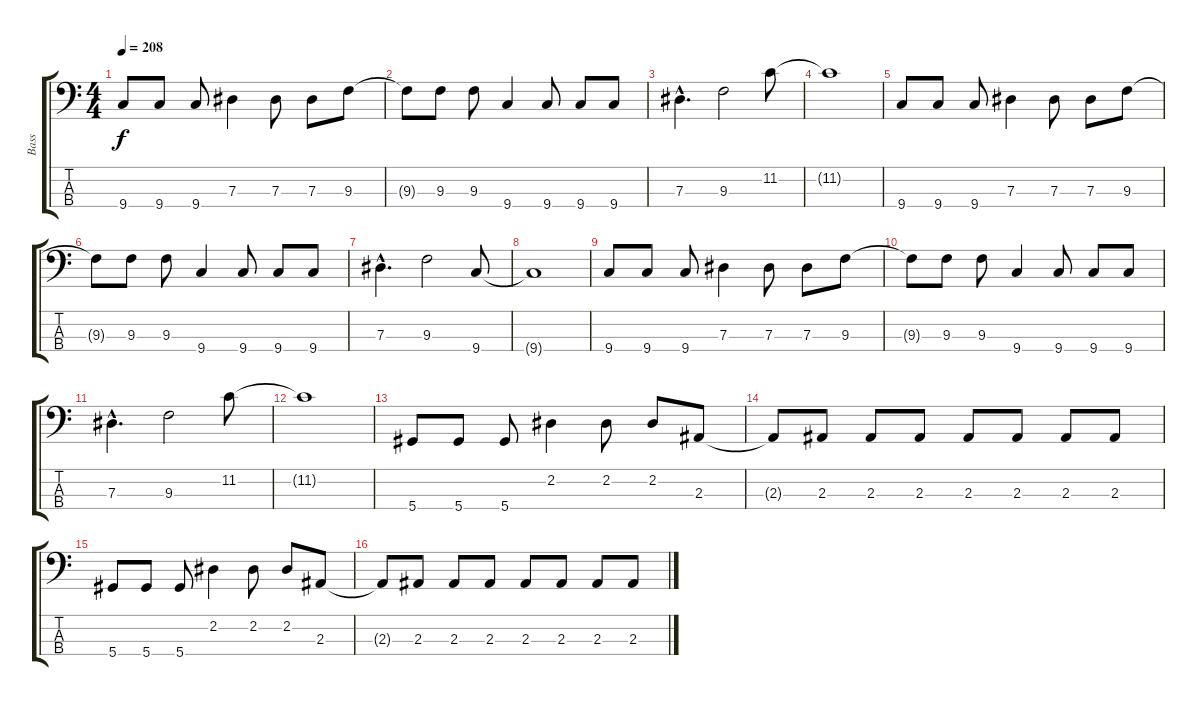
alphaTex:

\track ("Bass" "Bass") {instrument electricbasspick}
\staff {score tabs}
\tuning (Gb2 Db2 Ab1 Eb1) {hide}
\ts (4 4)
\tempo 208
\clef f4
\ks c
9.4.8{dy f} 9.4.8 9.4.8 7.3.4 7.3.8 7.3.8 9.3.8 |
9.3{t}.8 9.3.8 9.3.8 9.4.4 9.4.8 9.4.8 9.4.8 |
7.3{hac}.4{d} 9.3.2 11.2.8 |
11.2{t}.1 |
9.4.8 9.4.8 9.4.8 7.3.4 7.3.8 7.3.8 9.3.8 |
9.3{t}.8 9.3.8 9.3.8 9.4.4 9.4.8 9.4.8 9.4.8 |
7.3{hac}.4{d} 9.3.2 9.4.8 |
9.4{t}.1 |
9.4.8 9.4.8 9.4.8 7.3.4 7.3.8 7.3.8 9.3.8 |
9.3{t}.8 9.3.8 9.3.8 9.4.4 9.4.8 9.4.8 9.4.8 |
7.3{hac}.4{d} 9.3.2 11.2.8 |
11.2{t}.1 |
5.4.8 5.4.8 5.4.8 2.2.4 2.2.8 2.2.8 2.3.8 |
2.3{t}.8 2.3.8 2.3.8 2.3.8 2.3.8 2.3.8 2.3.8 2.3.8 |
5.4.8 5.4.8 5.4.8 2.2.4 2.2.8 2.2.8 2.3.8 |
2.3{t}.8 2.3.8 2.3.8 2.3.8 2.3.8 2.3.8 2.3.8 2.3.8
